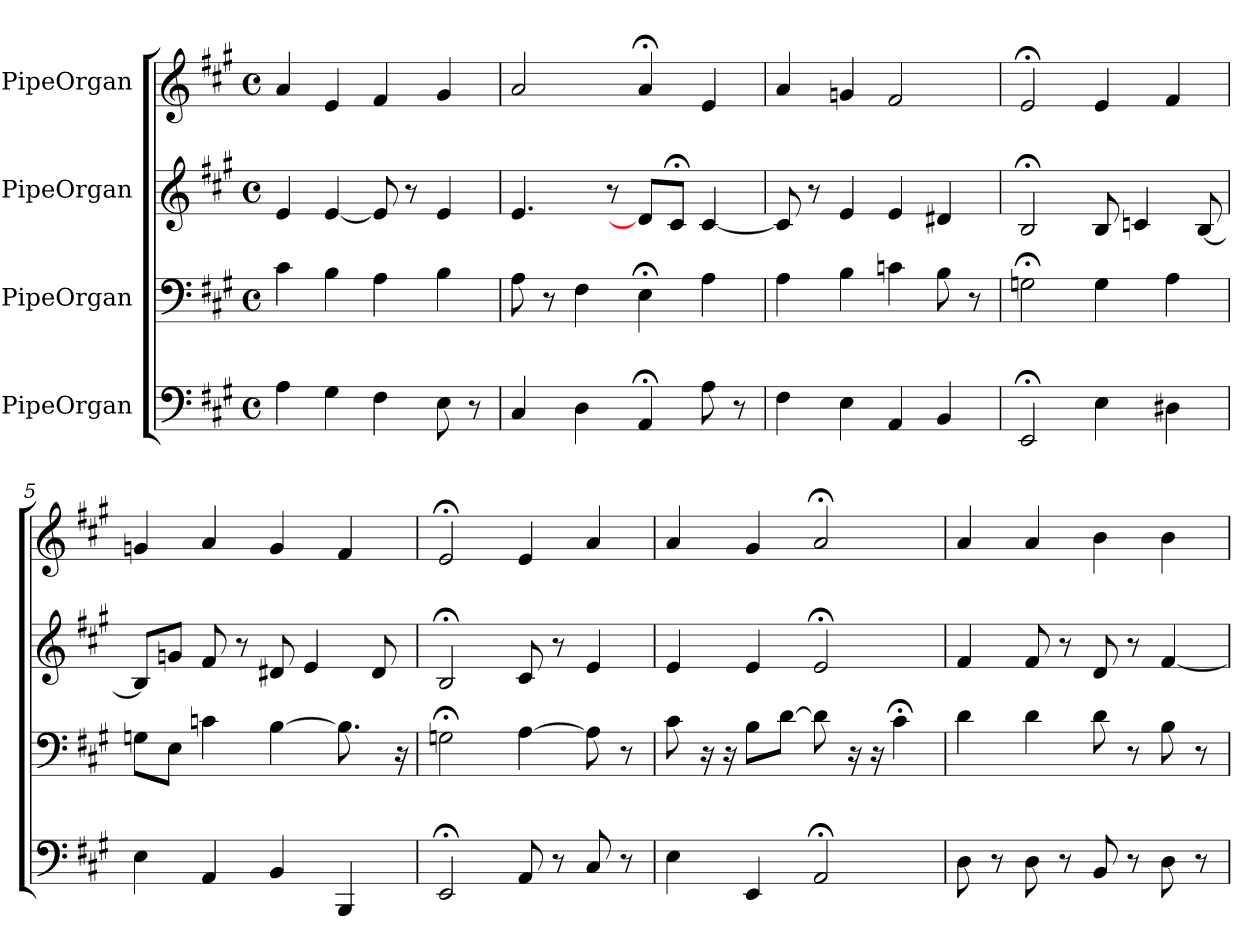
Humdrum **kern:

**kern	**kern	**kern	**kern
*part4	*part3	*part2	*part1
*staff4	*staff3	*staff2	*staff1
*I"PipeOrgan	*I"PipeOrgan	*I"PipeOrgan	*I"PipeOrgan
*clefF4	*clefF4	*clefG2	*clefG2
*k[f#c#g#]	*k[f#c#g#]	*k[f#c#g#]	*k[f#c#g#]
*A:	*A:	*A:	*A:
*M4/4	*M4/4	*M4/4	*M4/4
*met(c)	*met(c)	*met(c)	*met(c)
*MM60	*MM60	*MM60	*MM60
=1	=1	=1	=1
4A	4c#	4e	4a
4G#	4B	[4e	4e
4F#	4A	8e]	4f#
.	.	8r	.
8E	4B	4e	4g#
8r	.	.	.
=2	=2	=2	=2
4C#	8A	4.e	2a
.	8r	.	.
4D	4F#	.	.
.	.	8r	.
4AA;<	4E;<	8d/L]	4a;<
.	.	8c#;</J	.
8A	4A	[4c#	4e
8r	.	.	.
=3	=3	=3	=3
4F#	4A	8c#]	4a
.	.	8r	.
4E	4B	4e	4gn
4AA	4cn	4e	2f#
4BB	8B	4d#X	.
.	8r	.	.
=4	=4	=4	=4
2EE;<	2Gn;<	2B;<	2e;<
4E	4G	8B	4e
.	.	4cn	.
4D#X	4A	.	4f#
.	.	[8B	.
=5	=5	=5	=5
4E	8Gn\L	8B/L]	4gn
.	8E\J	8gn/J	.
4AA	4cn	8f#	4a
.	.	8r	.
4BB	[4B	8d#X	4g
.	.	4e	.
4BBB	8.B]	.	4f#
.	.	8d#	.
.	16r	.	.
=6	=6	=6	=6
2EE;<	2Gn;<	2B;<	2e;<
8AA	[4A	8c#	4e
8r	.	8r	.
8C#	8A]	4e	4a
8r	8r	.	.
=7	=7	=7	=7
4E	8c#	4e	4a
.	16r	.	.
.	16r	.	.
4EE	8B\L	4e	4g#
.	[8d\J	.	.
2AA;<	8d]	2e;<	2a;<
.	16r	.	.
.	16r	.	.
.	4c#;<	.	.
=8	=8	=8	=8
8D	4d	4f#	4a
8r	.	.	.
8D	4d	8f#	4a
8r	.	8r	.
8BB	8d	8d	4b
8r	8r	8r	.
8D	8B	[4f#	4b
8r	8r	.	.
=	=	=	=
*-	*-	*-	*-
